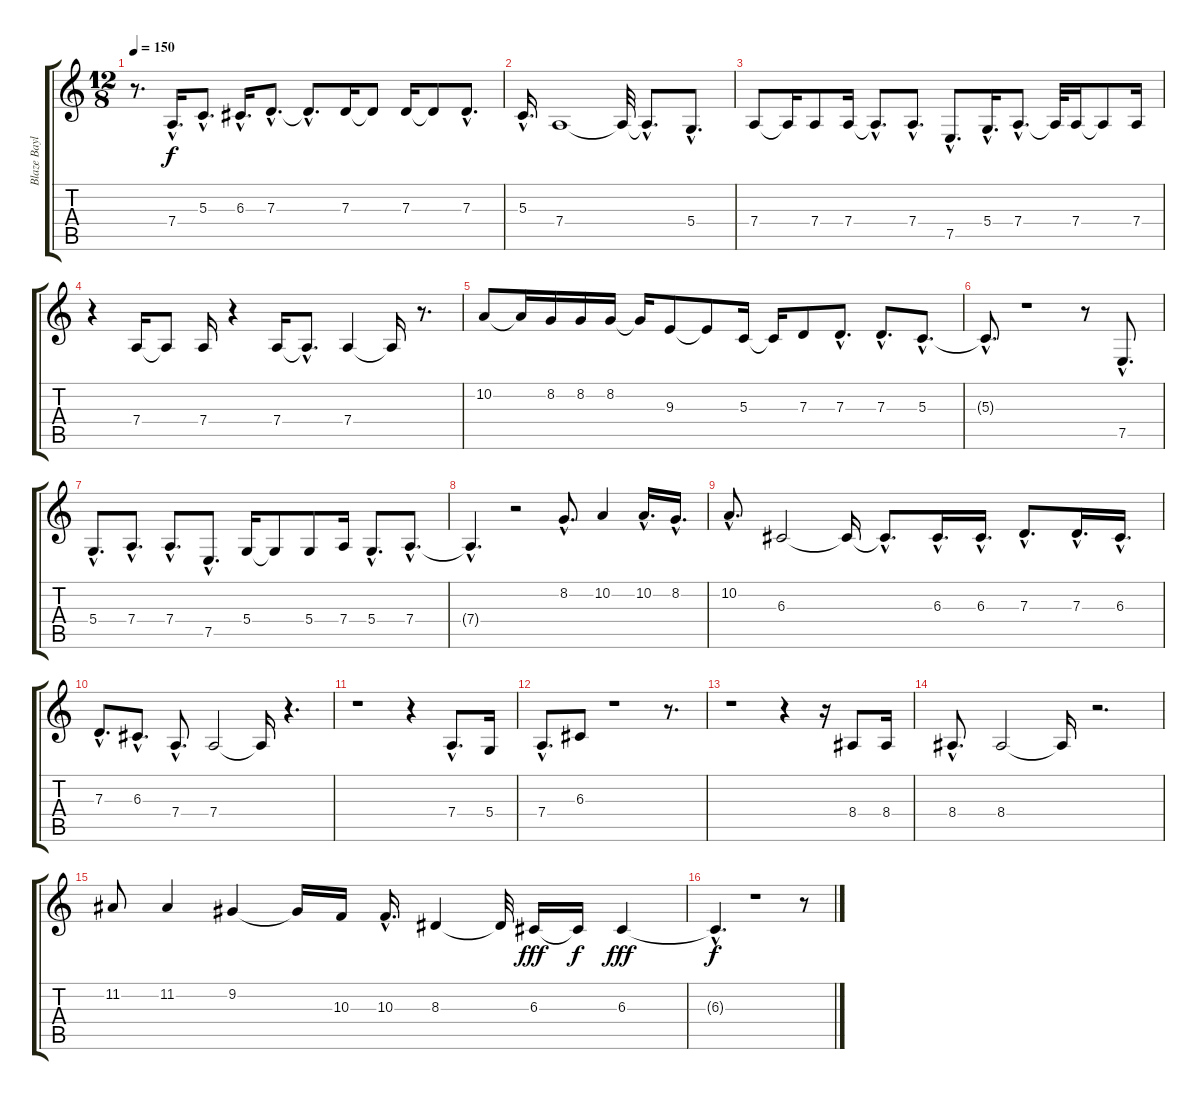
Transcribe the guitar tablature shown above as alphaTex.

\track ("Blaze Bayley  ( vocals )" "Blaze Bayl") {instrument lead6voice}
\staff {score tabs}
\tuning (E4 B3 G3 D3 A2 E2) {hide}
\ts (12 8)
\tempo 150
\clef g2
\ks c
r.8{d dy f} 7.4{hac}.16{d} 5.3{hac}.8{d} 6.3{hac}.16{d} 7.3{hac}.8{d} 7.3{hac t}.8{d} 7.3.16 7.3{t}.8 7.3.16 7.3{t}.8 7.3{hac}.8{d} |
5.3{hac}.16{d} 7.4.1 7.4{t}.32 7.4{hac t}.8{d} 5.4{hac}.8{d} |
7.4.8 7.4{t}.16 7.4.8 7.4.16 7.4{hac t}.8{d} 7.4{hac}.8{d} 7.5{hac}.8{d} 5.4{hac}.16{d} 7.4{hac}.8{d} 7.4{t}.32 7.4.16 7.4{t}.8 7.4.16 |
r.4 7.4.16 7.4{t}.8 7.4.16 r.4 7.4.16 7.4{hac t}.8{d} 7.4.4 7.4{t}.16 r.8{d} |
10.2.8 10.2{t}.16 8.2.16 8.2.16 8.2.16 8.2{t}.16 9.3.8 9.3{t}.8 5.3.16 5.3{t}.16 7.3.8 7.3{hac}.8{d} 7.3{hac}.8{d} 5.3{hac}.8{d} |
5.3{hac t}.8{d} r.1 r.8 7.5{hac}.8{d} |
5.4{hac}.8{d} 7.4{hac}.8{d} 7.4{hac}.8{d} 7.5{hac}.8{d} 5.4.16 5.4{t}.8 5.4.8 7.4.16 5.4{hac}.8{d} 7.4{hac}.8{d} |
7.4{hac t}.4{d} r.2 8.2{hac}.8{d} 10.2.4 10.2{hac}.16{d} 8.2{hac}.16{d} |
10.2{hac}.8{d} 6.3.2 6.3{t}.16 6.3{hac t}.8{d} 6.3{hac}.16{d} 6.3{hac}.16{d} 7.3{hac}.8{d} 7.3{hac}.16{d} 6.3{hac}.16{d} |
7.3{hac}.8{d} 6.3{hac}.8{d} 7.4{hac}.8{d} 7.4.2 7.4{t}.16 r.4{d} |
r.1 r.4 7.4{hac}.8{d} 5.4.16 |
7.4{hac}.8{d} 6.3.8 r.1 r.8{d} |
r.1 r.4 r.16 8.4.8 8.4.16 |
8.4{hac}.8{d} 8.4.2 8.4{t}.16 r.2{d} |
11.2.8 11.2.4 9.2.4 9.2{t}.16 10.3.16 10.3{hac}.16{d} 8.3.4 8.3{t}.32 6.3.16{dy fff} 6.3{t}.16{dy f} 6.3.4{dy fff} |
6.3{hac t}.4{d dy f} r.1 r.8
